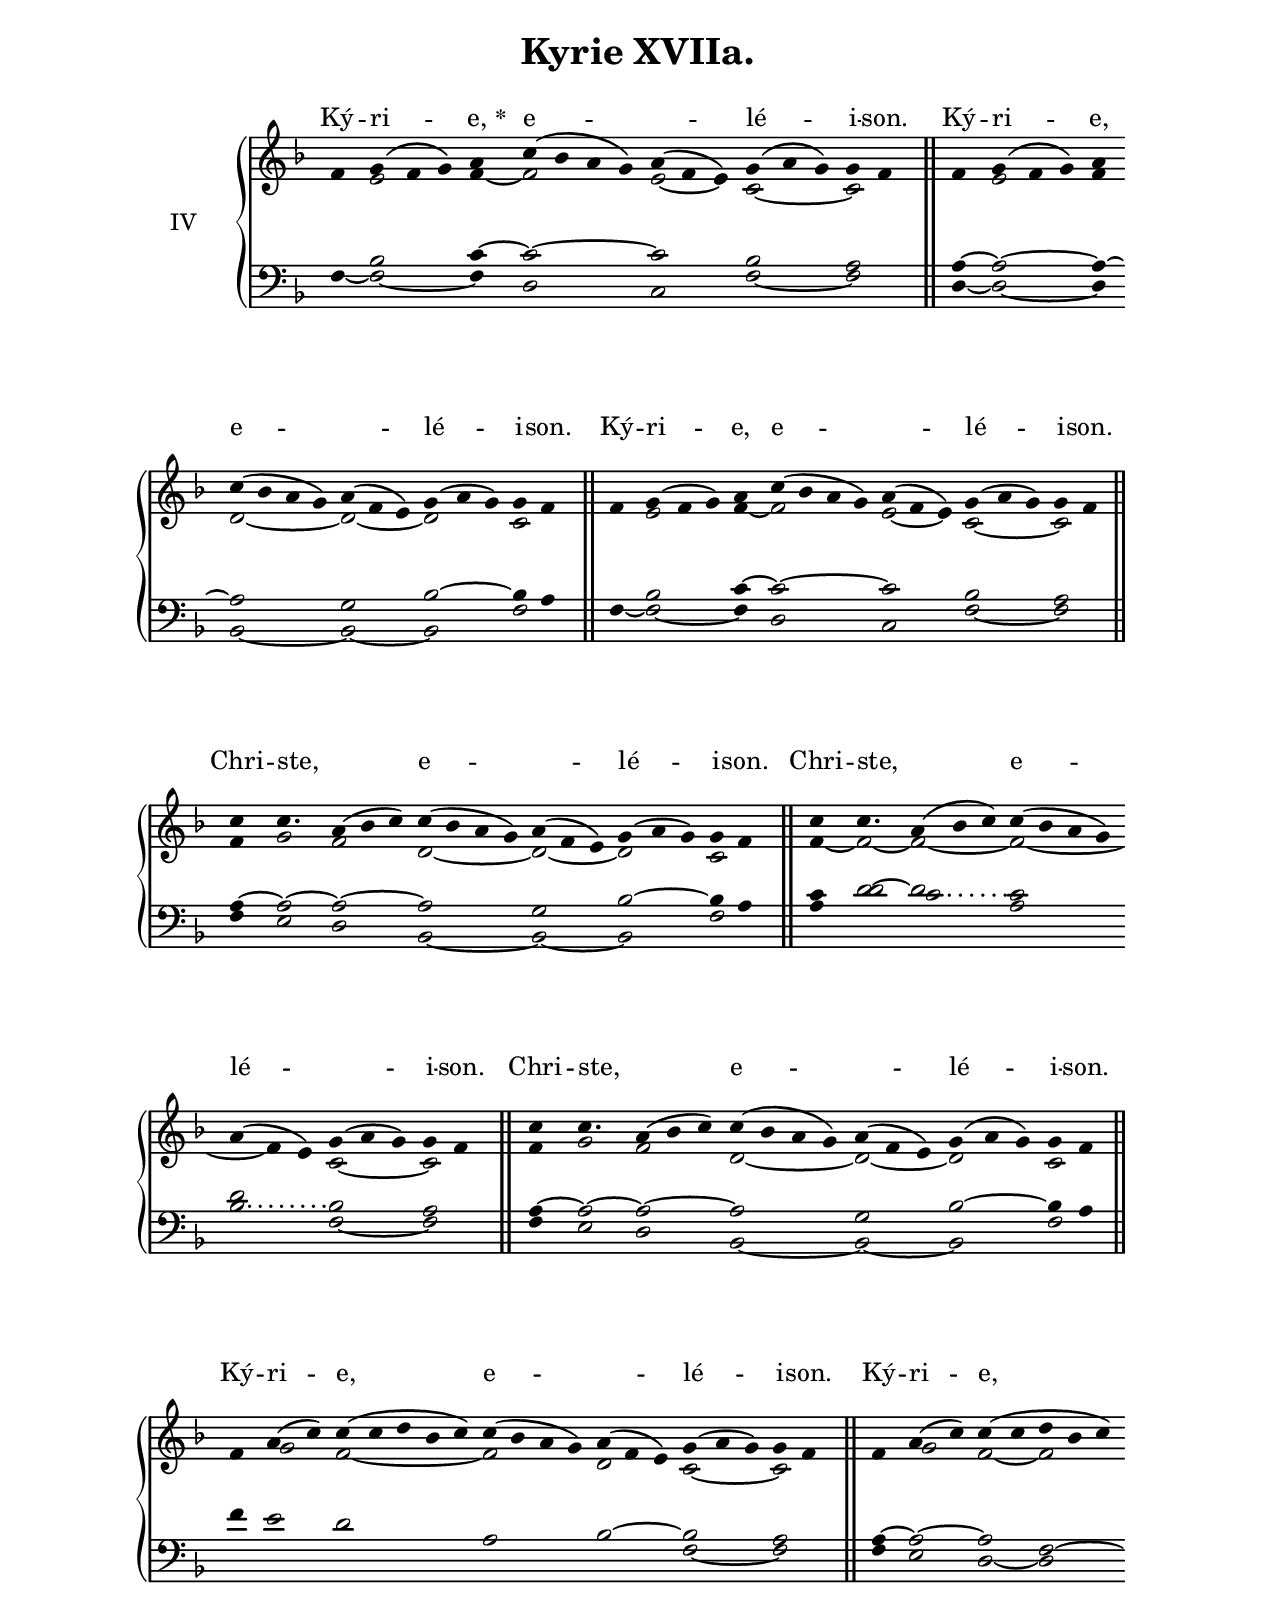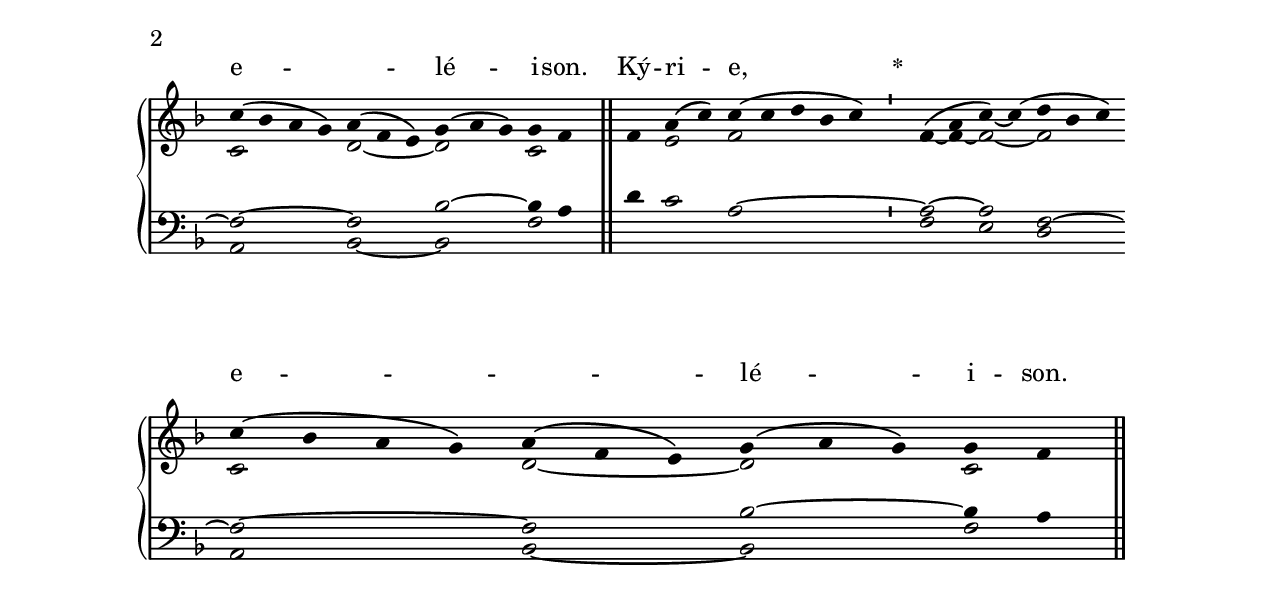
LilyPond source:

\version "2.18"
\include "gregorian.ly"
\include "noh2.ily"

%Page reference: page v.92
%(volume.page)

global = {
 \key f \major
 \cadenzaOn 
 \override Glissando #'thickness = #2.0
}

\header {
  title = \markup \center-column {"Kyrie XVIIa." \vspace #1 }
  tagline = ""
  composer = ""
}

\paper {
 #(include-special-characters)
  oddHeaderMarkup = \markup \fill-line {
    \line {}
    \center-column {
      \on-the-fly #first-page     " "
      \on-the-fly #not-first-page ""
    }
    \line { \on-the-fly #print-page-number-check-first \fromproperty #'page:page-number-string }
  }
  evenHeaderMarkup = \markup \fill-line {
    \line { \on-the-fly #print-page-number-check-first \fromproperty #'page:page-number-string }
    \center-column { "" }
    \line {}
  }
}

chantText = \lyricmode {
Ký -- ri -- e, 
\set stanza = " * " e -- _ lé -- i -- son. 
Ký -- ri -- e, e -- _ lé -- i -- son. 
Ký -- ri -- e, e -- _ lé -- i -- son. 
Chri -- ste, _ e -- _ lé -- i -- son. 
Chri -- ste, _ e -- lé -- _ i -- son. 
Chri -- ste, _ e -- _ lé -- i -- son. 
Ký -- ri -- e, e -- _ lé -- i -- son. 
Ký -- ri -- e, e -- _ lé -- i -- son. 
Ký -- ri -- e, 
\set stanza = " * " _ e -- _ lé -- i -- son. }

chantMusic = {
\tieDown   f'4 g'4 ( f'4 g'4) a'4   c''4 ( bes'4 a'4 g'4) a'4 ( f'4 e'4) g'4 ( a'4 g'4) g'4 f'4 \finalis
 f'4 g'4 ( f'4 g'4) a'4 \forceBreak
  c''4 ( bes'4 a'4 g'4) a'4 ( f'4 e'4) g'4 ( a'4 g'4) g'4 f'4 \finalis
 f'4 g'4 ( f'4 g'4) a'4  c''4 ( bes'4 a'4 g'4) a'4 ( f'4 e'4) g'4 ( a'4 g'4) g'4 f'4 \finalis
 \forceBreak
  c''4 c''4. a'4 ( bes'4 c''4)  c''4 ( bes'4 a'4 g'4) a'4 ( f'4 e'4) g'4 ( a'4 g'4) g'4 f'4 \finalis
  c''4 c''4. a'4 ( bes'4 c''4)  c''4 ( bes'4 a'4 g'4) \forceBreak
 a'4 ( f'4 e'4) g'4 ( a'4 g'4) g'4 f'4 \finalis
  c''4 c''4. a'4 ( bes'4 c''4)  c''4 ( bes'4 a'4 g'4) a'4 ( f'4 e'4) g'4 ( a'4 g'4) g'4 f'4 \finalis
 \forceBreak
 f'4 a'4 ( c''4)  c''4 ( c''4 d''4 bes'4 c''4)  c''4 ( bes'4 a'4 g'4) a'4 ( f'4 e'4) g'4 ( a'4 g'4) g'4 f'4 \finalis
 f'4 a'4 ( c''4)  c''4 ( c''4 d''4 bes'4 c''4) \forceBreak
  c''4 ( bes'4 a'4 g'4) a'4 ( f'4 e'4) g'4 ( a'4 g'4) g'4 f'4 \finalis
 f'4 a'4 ( c''4)  c''4 ( c''4 d''4 bes'4 c''4) \divisioMinima
  f'4 ( a'4 c''4) ~ c''4 ( d''4 bes'4 c''4) \forceBreak
  c''4 ( bes'4 a'4 g'4) a'4 ( f'4 e'4) g'4 ( a'4 g'4) g'4 f'4 \finalis

}

altoMusic = {
r4 e'2*3/2 f'4 ~ f'2*4/2 e'2 ~ e'4 c'2*3/2 ~ c'2 \finalis
r4 e'2*3/2 f'4 d'2*4/2 ~ d'2*3/2 ~ d'2*3/2 c'2 \finalis
r4 e'2*3/2 f'4 ~ f'2*4/2 e'2 ~ e'4 c'2*3/2 ~ c'2 \finalis f'4 g'2*3/4 f'2*3/2 d'2*4/2 ~ d'2*3/2 ~ d'2*3/2 c'2 f'4 ~ f'2*3/4 ~ f'2*3/2 ~ f'2*5/2 ~ f'4 e'4 c'2*3/2 ~ c'2 f'4 g'2*3/4 f'2*3/2 d'2*4/2 ~ d'2*3/2 ~ d'2*3/2 c'2 \finalis
r4 g'2 f'2*5/2 ~ f'2*4/2 d'2*3/2 c'2*3/2 ~ c'2 \finalis
r4 g'2 f'2 ~ f'2*3/2 c'2*4/2 d'2*3/2 ~ d'2*3/2 c'2 \finalis
r4 e'2 f'2*5/2 f'4 ~ f'4 ~ f'2 ~ f'2*3/2 c'2*4/2 d'2*3/2 ~ d'2*3/2 c'2 \finalis
}

tenorMusic = {
r4 bes2*3/2 c'4 ~ c'2*4/2 ~ c'2*3/2 bes2*3/2 a2 \finalis
a4 ~ a2*3/2 ~ a4 ~ a2*4/2 g2*3/2 bes2*3/2 ~ bes4 a4 \finalis
r4 bes2*3/2 c'4 ~ c'2*4/2 ~ c'2*3/2 bes2*3/2 a2 \finalis a4 ~ a2*3/4 ~ a2*3/2 ~ a2*4/2 g2*3/2 bes2*3/2 ~ bes4 a4 c'4 d'2*3/4 ~ d'2*3/2 c'2*4/2 d'2*3/2 bes2*3/2 a2 a4 ~ a2*3/4 ~ a2*3/2 ~ a2*4/2 g2*3/2 bes2*3/2 ~ bes4 a4 \finalis
f'4 e'2 d'2*5/2 a2*4/2 bes2*3/2 ~ bes2*3/2 a2 \finalis
a4 ~ a2 ~ a2 f2*3/2 ~ f2*4/2 ~ f2*3/2 bes2*3/2 ~ bes4 a4 \finalis
d'4 c'2 a2*5/2 ~ \divisioMinima a2 ~ a2 f2*3/2 ~ f2*4/2 ~ f2*3/2 bes2*3/2 ~ bes4 a4 \finalis
}

bassMusic = {
f4 ~ f2*3/2 ~ f4 d2*4/2 c2*3/2 f2*3/2 ~ f2 \finalis
d4 ~ d2*3/2 ~ d4 bes,2*4/2 ~ bes,2*3/2 ~ bes,2*3/2 f2 \finalis
f4 ~ f2*3/2 ~ f4 d2*4/2 c2*3/2 f2*3/2 ~ f2 \finalis
f4 e2*3/4 d2*3/2 bes,2*4/2 ~ bes,2*3/2 ~ bes,2*3/2 f2 a4 \shiftRight d'2*3/4 c'2*3/2 a2*4/2 bes2*3/2 f2*3/2 ~ f2 f4 e2*3/4 d2*3/2 bes,2*4/2 ~ bes,2*3/2 ~ bes,2*3/2 f2 \finalis
r2*15/2 f2*3/2 ~ f2 \finalis
f4 e2 d2 ~ d2*3/2 a,2*4/2 bes,2*3/2 ~ bes,2*3/2 f2 \finalis
r2*8/2 f2 e2 d2*3/2 a,2*4/2 bes,2*3/2 ~ bes,2*3/2 f2 \finalis
}

voiceLines = {
\voiceLineStyle


s2*71/2
\allowVoiceLineBreak
\voiceLine "down" "down" c'2*3/2 c'2*1/2


s2*3/2
\allowVoiceLineBreak
\voiceLine "down" "down" bes2*3/2 bes2*1/2


}

\score{
  <<
    \new GrandStaff <<
      \set GrandStaff.autoBeaming = ##f
      \set GrandStaff.instrumentName = \markup \center-column {
        "IV"
      }
      \new Staff = up <<
        \new Voice = "chant" {
          \voiceOne \global \chantMusic
        }
        \new Voice {
          \voiceTwo \global \altoMusic
        }
      >>

      \new Staff = down <<
        \clef bass
        \new Voice {
          \voiceOne \global \tenorMusic
        }
        \new Voice {
          \voiceTwo \global \bassMusic
        }
	\new Voice {
        \voiceThree \global \voiceLines
        }
      >>
    >>
    \new Lyrics \lyricsto chant {
      \chantText
    }
  >>
  \layout{
  }
  \midi{
    \tempo 4 = 125
  }
}
